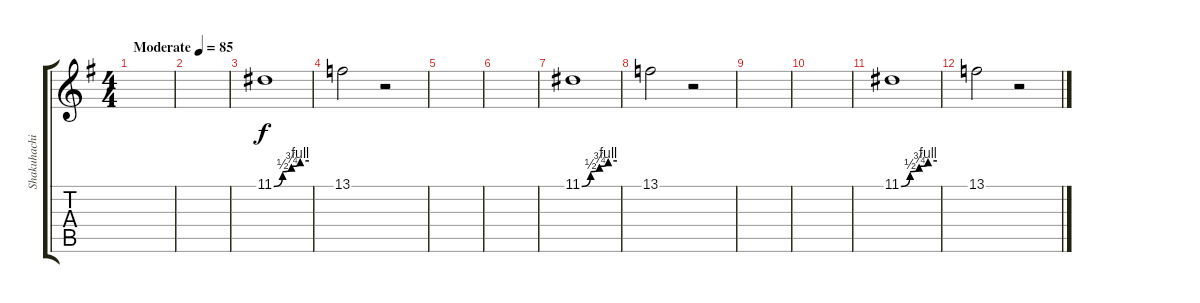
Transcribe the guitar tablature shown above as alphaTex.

\track ("Shakuhachi" "Shakuhachi") {instrument shakuhachi}
\staff {score tabs}
\tuning (E4 B3 G3 D3 A2 E2) {hide}
\ts (4 4)
\tempo (85 "Moderate")
\clef g2
\ks g
|
|
11.1{be (custom 0 0 15 2 30 3 45 4 60 4)}.1 |
13.1.2 r.2 |
|
|
11.1{be (custom 0 0 15 2 30 3 45 4 60 4)}.1 |
13.1.2 r.2 |
|
|
11.1{be (custom 0 0 15 2 30 3 45 4 60 4)}.1 |
13.1.2 r.2
